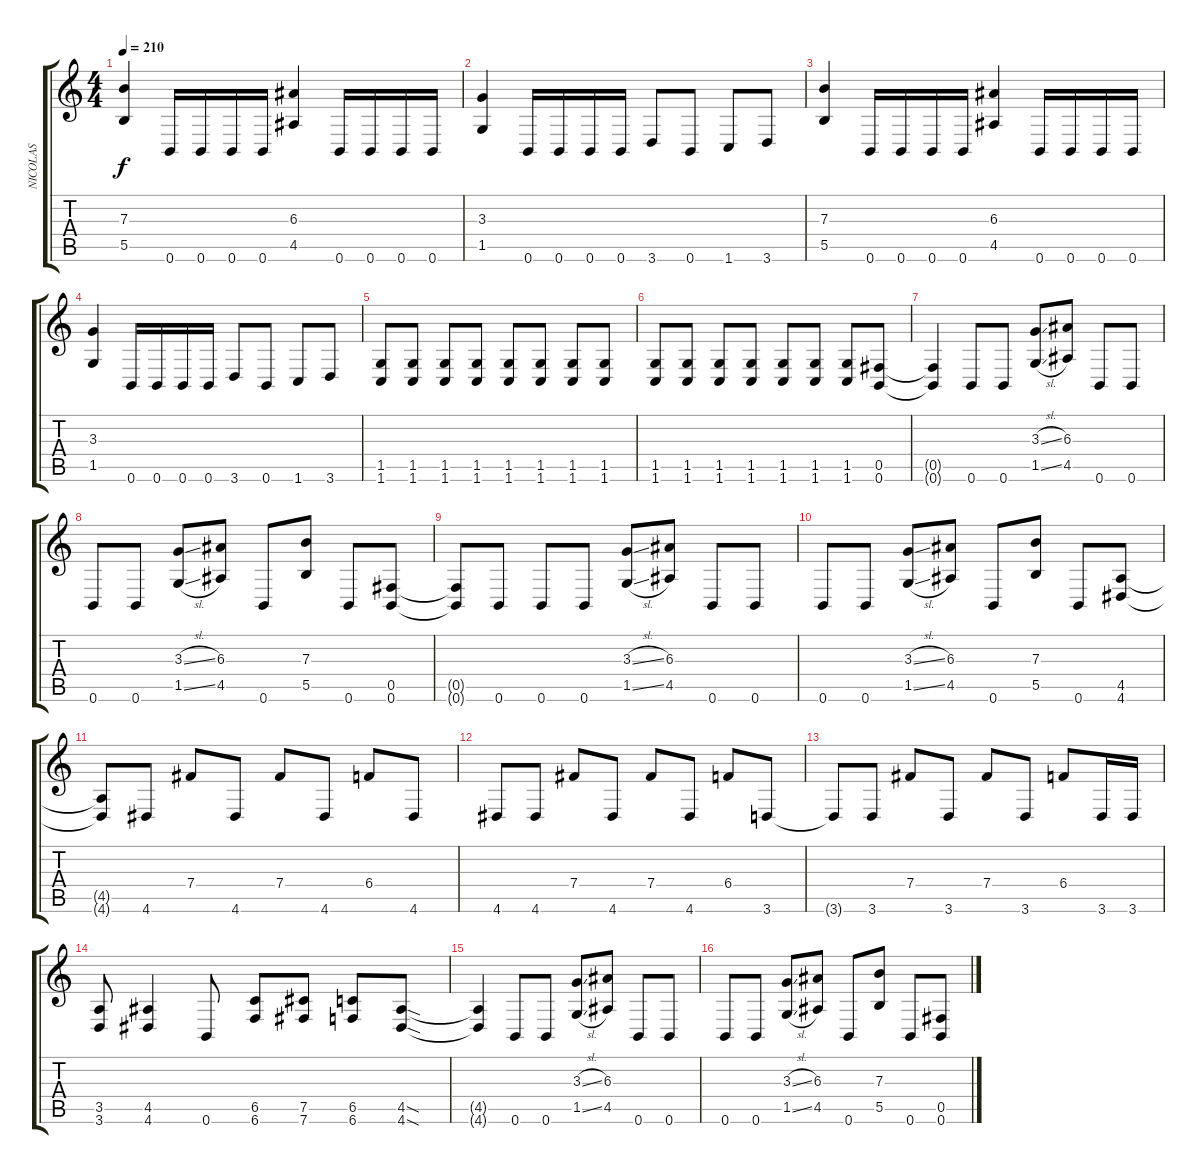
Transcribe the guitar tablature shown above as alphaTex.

\track ("NICOLAS" "NICOLAS") {instrument overdrivenguitar}
\staff {score tabs}
\tuning (Db4 Ab3 E3 B2 Gb2 B1) {hide}
\ts (4 4)
\tempo 210
\clef g2
\ks c
(7.3 5.5).4{dy f} 0.6.16 0.6.16 0.6.16 0.6.16 (6.3 4.5).4 0.6.16 0.6.16 0.6.16 0.6.16 |
(3.3 1.5).4 0.6.16 0.6.16 0.6.16 0.6.16 3.6.8 0.6.8 1.6.8 3.6.8 |
(7.3 5.5).4 0.6.16 0.6.16 0.6.16 0.6.16 (6.3 4.5).4 0.6.16 0.6.16 0.6.16 0.6.16 |
(3.3 1.5).4 0.6.16 0.6.16 0.6.16 0.6.16 3.6.8 0.6.8 1.6.8 3.6.8 |
(1.5 1.6).8 (1.5 1.6).8 (1.5 1.6).8 (1.5 1.6).8 (1.5 1.6).8 (1.5 1.6).8 (1.5 1.6).8 (1.5 1.6).8 |
(1.5 1.6).8 (1.5 1.6).8 (1.5 1.6).8 (1.5 1.6).8 (1.5 1.6).8 (1.5 1.6).8 (1.5 1.6).8 (0.5 0.6).8 |
(0.5{t} 0.6{t}).4 0.6.8 0.6.8 (3.3{sl} 1.5{sl}).8 (6.3 4.5).8 0.6.8 0.6.8 |
0.6.8 0.6.8 (3.3{sl} 1.5{sl}).8 (6.3 4.5).8 0.6.8 (7.3 5.5).8 0.6.8 (0.5 0.6).8 |
(0.5{t} 0.6{t}).8 0.6.8 0.6.8 0.6.8 (3.3{sl} 1.5{sl}).8 (6.3 4.5).8 0.6.8 0.6.8 |
0.6.8 0.6.8 (3.3{sl} 1.5{sl}).8 (6.3 4.5).8 0.6.8 (7.3 5.5).8 0.6.8 (4.5 4.6).8 |
(4.5{t} 4.6{t}).8 4.6.8 7.4.8 4.6.8 7.4.8 4.6.8 6.4.8 4.6.8 |
4.6.8 4.6.8 7.4.8 4.6.8 7.4.8 4.6.8 6.4.8 3.6.8 |
3.6{t}.8 3.6.8 7.4.8 3.6.8 7.4.8 3.6.8 6.4.8 3.6.16 3.6.16 |
(3.5 3.6).8 (4.5 4.6).4 0.6.8 (6.5 6.6).8 (7.5 7.6).8 (6.5 6.6).8 (4.5{sod} 4.6{sod}).8 |
(4.5{t} 4.6{t}).4 0.6.8 0.6.8 (3.3{sl} 1.5{sl}).8 (6.3 4.5).8 0.6.8 0.6.8 |
0.6.8 0.6.8 (3.3{sl} 1.5{sl}).8 (6.3 4.5).8 0.6.8 (7.3 5.5).8 0.6.8 (0.5 0.6).8
